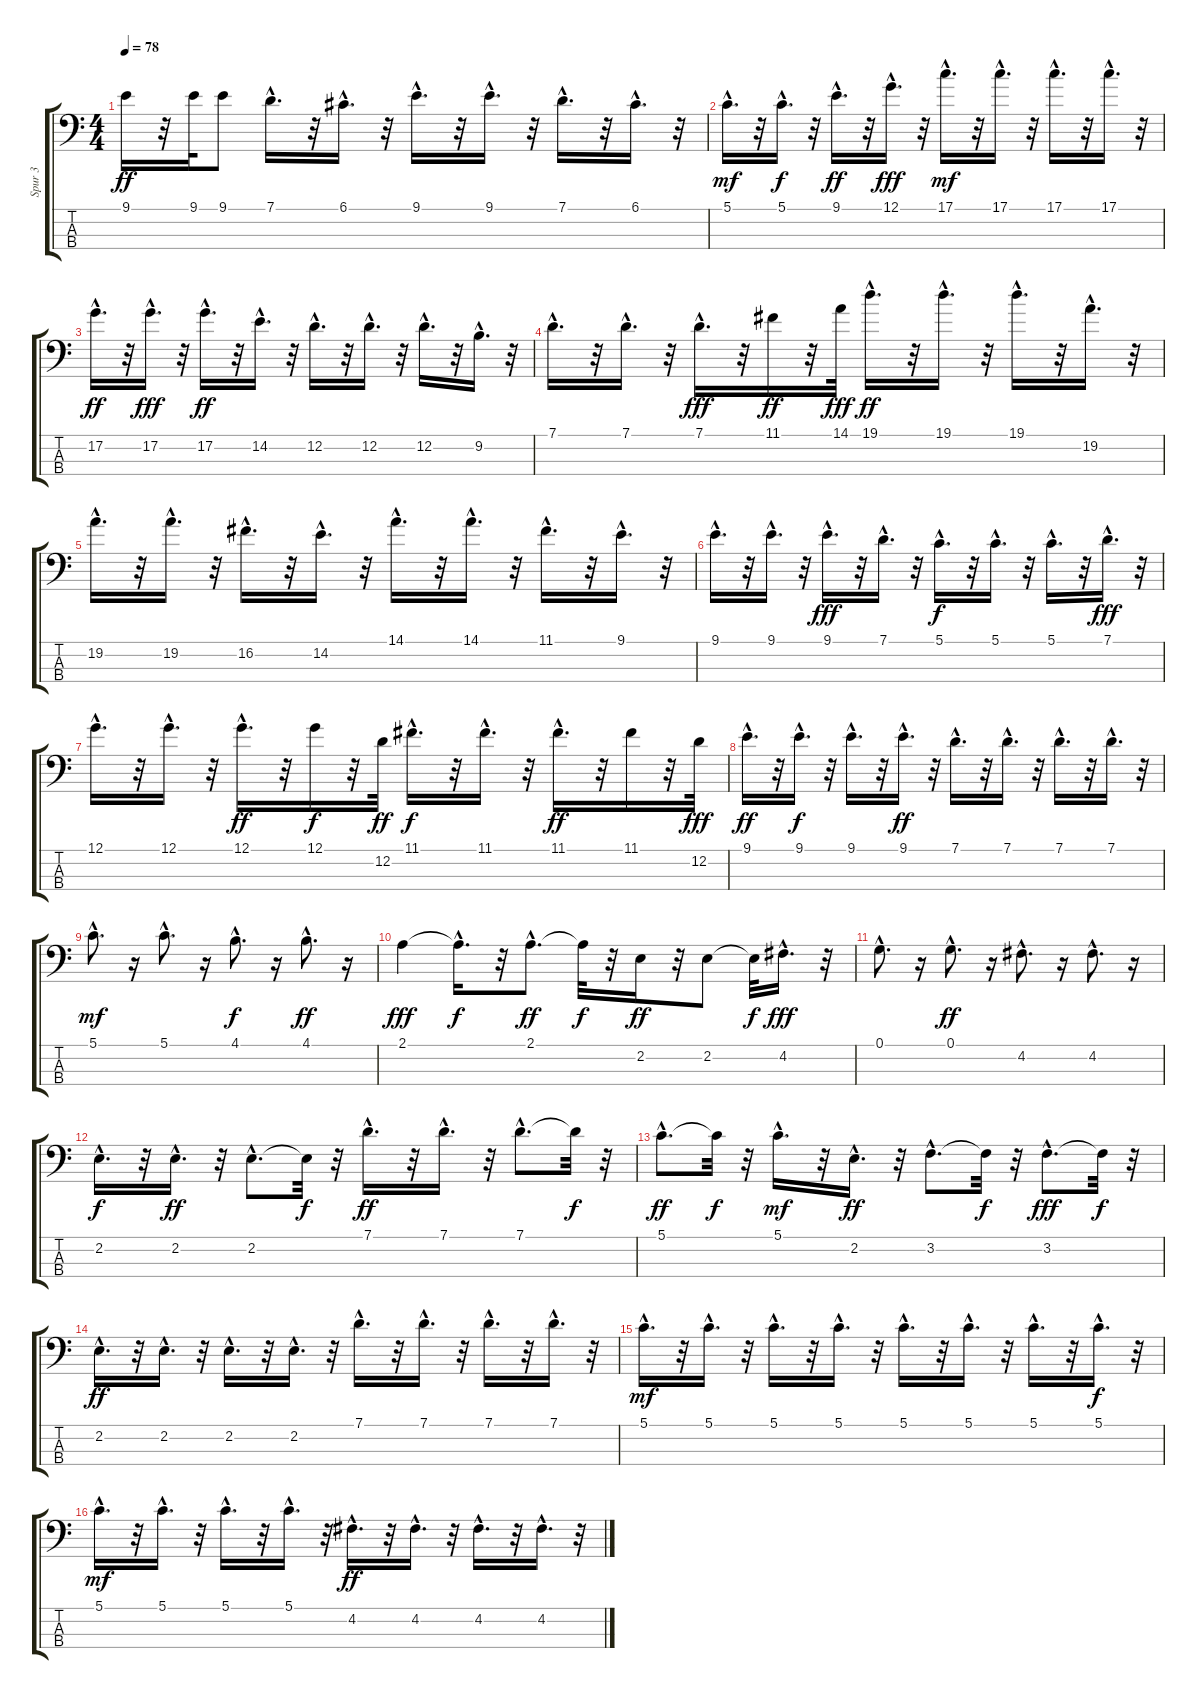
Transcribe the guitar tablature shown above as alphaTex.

\track ("Spur 3" "Spur 3") {instrument fretlessbass}
\staff {score tabs}
\tuning (G2 D2 A1 E1) {hide}
\ts (4 4)
\tempo 78
\clef f4
\ks c
9.1.16{dy ff} r.32 9.1.32 9.1.8 7.1{hac}.16{d} r.32 6.1{hac}.16{d} r.32 9.1{hac}.16{d} r.32 9.1{hac}.16{d} r.32 7.1{hac}.16{d} r.32 6.1{hac}.16{d} r.32 |
5.1{hac}.16{d dy mf} r.32 5.1{hac}.16{d dy f} r.32 9.1{hac}.16{d dy ff} r.32 12.1{hac}.16{d dy fff} r.32 17.1{hac}.16{d dy mf} r.32 17.1{hac}.16{d} r.32 17.1{hac}.16{d} r.32 17.1{hac}.16{d} r.32 |
17.2{hac}.16{d dy ff} r.32 17.2{hac}.16{d dy fff} r.32 17.2{hac}.16{d dy ff} r.32 14.2{hac}.16{d} r.32 12.2{hac}.16{d} r.32 12.2{hac}.16{d} r.32 12.2{hac}.16{d} r.32 9.2{hac}.16{d} r.32 |
7.1{hac}.16{d} r.32 7.1{hac}.16{d} r.32 7.1{hac}.16{d dy fff} r.32 11.1.16{dy ff} r.32 14.1.32{dy fff} 19.1{hac}.16{d dy ff} r.32 19.1{hac}.16{d} r.32 19.1{hac}.16{d} r.32 19.2{hac}.16{d} r.32 |
19.2{hac}.16{d} r.32 19.2{hac}.16{d} r.32 16.2{hac}.16{d} r.32 14.2{hac}.16{d} r.32 14.1{hac}.16{d} r.32 14.1{hac}.16{d} r.32 11.1{hac}.16{d} r.32 9.1{hac}.16{d} r.32 |
9.1{hac}.16{d} r.32 9.1{hac}.16{d} r.32 9.1{hac}.16{d dy fff} r.32 7.1{hac}.16{d} r.32 5.1{hac}.16{d dy f} r.32 5.1{hac}.16{d} r.32 5.1{hac}.16{d} r.32 7.1{hac}.16{d dy fff} r.32 |
12.1{hac}.16{d} r.32 12.1{hac}.16{d} r.32 12.1{hac}.16{d dy ff} r.32 12.1.16{dy f} r.32 12.2.32{dy ff} 11.1{hac}.16{d dy f} r.32 11.1{hac}.16{d} r.32 11.1{hac}.16{d dy ff} r.32 11.1.16 r.32 12.2.32{dy fff} |
9.1{hac}.16{d dy ff} r.32 9.1{hac}.16{d dy f} r.32 9.1{hac}.16{d} r.32 9.1{hac}.16{d dy ff} r.32 7.1{hac}.16{d} r.32 7.1{hac}.16{d} r.32 7.1{hac}.16{d} r.32 7.1{hac}.16{d} r.32 |
5.1{hac}.8{d dy mf} r.16 5.1{hac}.8{d} r.16 4.1{hac}.8{d dy f} r.16 4.1{hac}.8{d dy ff} r.16 |
2.1.4{dy fff} 2.1{hac t}.16{d dy f} r.32 2.1{hac}.8{d dy ff} 2.1{t}.32{dy f} r.32 2.2.16{dy ff} r.32 2.2.8 2.2{t}.32{dy f} 4.2{hac}.16{d dy fff} r.32 |
0.1{hac}.8{d} r.16 0.1{hac}.8{d dy ff} r.16 4.2{hac}.8{d} r.16 4.2{hac}.8{d} r.16 |
2.2{hac}.16{d dy f} r.32 2.2{hac}.16{d dy ff} r.32 2.2{hac}.8{d} 2.2{t}.32{dy f} r.32 7.1{hac}.16{d dy ff} r.32 7.1{hac}.16{d} r.32 7.1{hac}.8{d} 7.1{t}.32{dy f} r.32 |
5.1{hac}.8{d dy ff} 5.1{t}.32{dy f} r.32 5.1{hac}.16{d dy mf} r.32 2.2{hac}.16{d dy ff} r.32 3.2{hac}.8{d} 3.2{t}.32{dy f} r.32 3.2{hac}.8{d dy fff} 3.2{t}.32{dy f} r.32 |
2.2{hac}.16{d dy ff} r.32 2.2{hac}.16{d} r.32 2.2{hac}.16{d} r.32 2.2{hac}.16{d} r.32 7.1{hac}.16{d} r.32 7.1{hac}.16{d} r.32 7.1{hac}.16{d} r.32 7.1{hac}.16{d} r.32 |
5.1{hac}.16{d dy mf} r.32 5.1{hac}.16{d} r.32 5.1{hac}.16{d} r.32 5.1{hac}.16{d} r.32 5.1{hac}.16{d} r.32 5.1{hac}.16{d} r.32 5.1{hac}.16{d} r.32 5.1{hac}.16{d dy f} r.32 |
5.1{hac}.16{d dy mf} r.32 5.1{hac}.16{d} r.32 5.1{hac}.16{d} r.32 5.1{hac}.16{d} r.32 4.2{hac}.16{d dy ff} r.32 4.2{hac}.16{d} r.32 4.2{hac}.16{d} r.32 4.2{hac}.16{d} r.32
